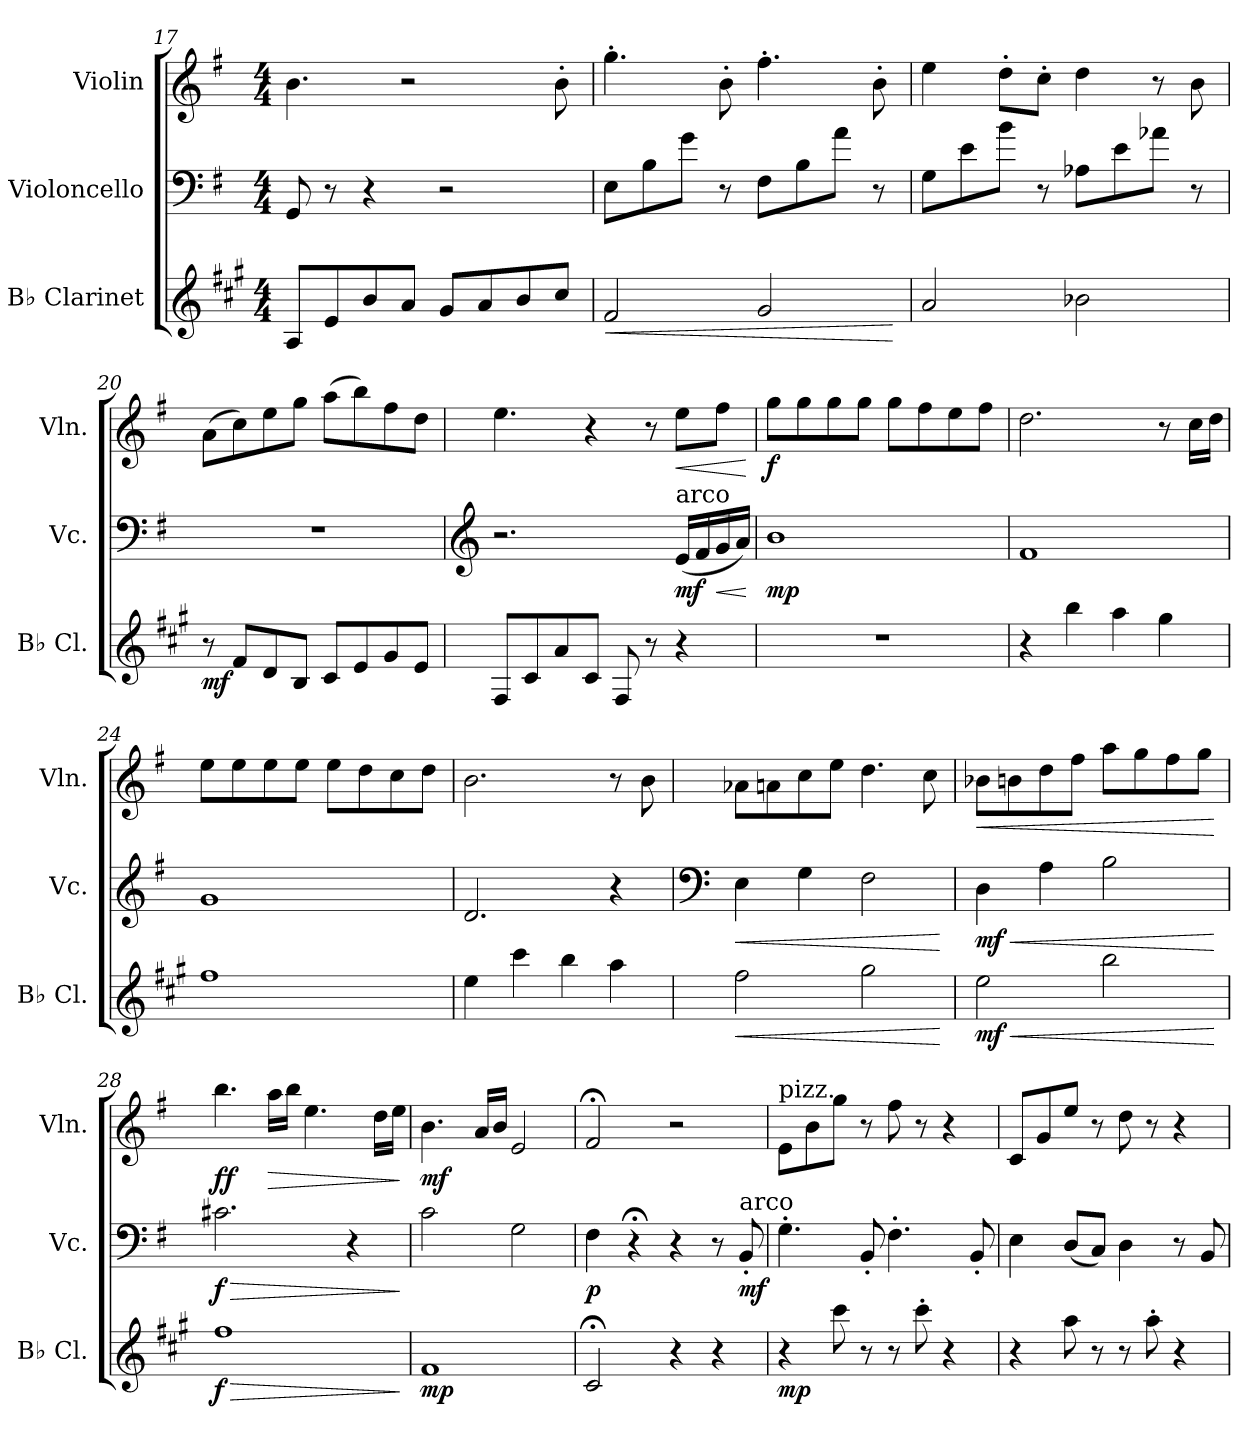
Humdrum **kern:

**kern	**dynam	**kern	**dynam	**kern	**dynam
*part3	*part3	*part2	*part2	*part1	*part1
*staff3	*staff3	*staff2	*staff2	*staff1	*staff1
*I"B♭ Clarinet	*	*I"Violoncello	*	*I"Violin	*
*I'B♭ Cl.	*	*I'Vc.	*	*I'Vln.	*
*clefG2	*	*clefF4	*	*clefG2	*
*ITrd1c2	*	*	*	*	*
*k[f#]	*	*k[f#]	*	*k[f#]	*
*M4/4	*	*M4/4	*	*M4/4	*
=17	=17	=17	=17	=17	=17
8G/L	.	8GG/	.	4.b\	.
8d/	.	8r	.	.	.
8a/	.	4r	.	.	.
8g/J	.	.	.	2r	.
8f#/L	.	2r	.	.	.
8g/	.	.	.	.	.
8a/	.	.	.	.	.
8b/J	.	.	.	8b'\	.
!!LO:LB:g=z
=18	=18	=18	=18	=18	=18
!	!LO:HP:b	!	!	!	!
2e/	<	8E\L	.	4.gg'\	.
.	.	8B\	.	.	.
.	.	8g\J	.	.	.
.	.	8r	.	8b'\	.
2f#/	.	8F#\L	.	4.ff#'\	.
.	.	8B\	.	.	.
.	.	8a\J	.	.	.
.	.	8r	.	8b'\	.
.	[	.	.	.	.
=19	=19	=19	=19	=19	=19
2g/	.	8G\L	.	4ee\	.
.	.	8e\	.	.	.
.	.	8b\J	.	8dd'\L	.
.	.	8r	.	8cc'\J	.
2a-X\	.	8A-X\L	.	4dd\	.
.	.	8e\	.	.	.
.	.	8a-X\J	.	8r	.
.	.	8r	.	8b\	.
=20	=20	=20	=20	=20	=20
!	!LO:DY:b	!	!	!	!
8r	mf	1r	.	(8a\L	.
8e/L	.	.	.	8cc\)	.
8c/	.	.	.	8ee\	.
8A/J	.	.	.	8gg\J	.
8B/L	.	.	.	(8aa\L	.
8d/	.	.	.	8bb\)	.
8f#/	.	.	.	8ff#\	.
8d/J	.	.	.	8dd\J	.
=21	=21	=21	=21	=21	=21
*	*	*clefG2	*	*	*
8E/L	.	2.r	.	4.ee\	.
8B/	.	.	.	.	.
8g/	.	.	.	.	.
8B/J	.	.	.	4r	.
8E/	.	.	.	.	.
8r	.	.	.	8r	.
!	!	!LO:TX:a:t=arco	!	!	!
!	!	!	!LO:DY:b	!	!LO:HP:b
4r	.	(16e/LL	mf	8ee\L	<
.	.	16f#/	.	.	.
!	!	!	!LO:HP:b	!	!
.	.	16g/	<	8ff#\J	.
.	.	16a/JJ)	.	.	.
.	.	.	[	.	[
!!LO:LB:g=z
=22	=22	=22	=22	=22	=22
!	!	!	!LO:DY:b	!	!LO:DY:b
1r	.	1b	mp	8gg\L	f
.	.	.	.	8gg\	.
.	.	.	.	8gg\	.
.	.	.	.	8gg\J	.
.	.	.	.	8gg\L	.
.	.	.	.	8ff#\	.
.	.	.	.	8ee\	.
.	.	.	.	8ff#\J	.
=23	=23	=23	=23	=23	=23
4r	.	1f#	.	2.dd\	.
4aa\	.	.	.	.	.
4gg\	.	.	.	.	.
4ff#\	.	.	.	8r	.
.	.	.	.	16cc\LL	.
.	.	.	.	16dd\JJ	.
=24	=24	=24	=24	=24	=24
1ee	.	1g	.	8ee\L	.
.	.	.	.	8ee\	.
.	.	.	.	8ee\	.
.	.	.	.	8ee\J	.
.	.	.	.	8ee\L	.
.	.	.	.	8dd\	.
.	.	.	.	8cc\	.
.	.	.	.	8dd\J	.
=25	=25	=25	=25	=25	=25
4dd\	.	2.d/	.	2.b\	.
4bb\	.	.	.	.	.
4aa\	.	.	.	.	.
4gg\	.	4r	.	8r	.
.	.	.	.	8b\	.
=26	=26	=26	=26	=26	=26
*	*	*clefF4	*	*	*
!	!LO:HP:b	!	!LO:HP:b	!	!
2ee\	<	4E\	<	8a-X\L	.
.	.	.	.	8an\	.
.	.	4G\	.	8cc\	.
.	.	.	.	8ee\J	.
2ff#\	.	2F#\	.	4.dd\	.
.	.	.	.	8cc\	.
.	[	.	[	.	.
!!LO:LB:g=z
=27	=27	=27	=27	=27	=27
!	!LO:HP:b	!	!LO:HP:b	!	!LO:HP:b
!	!LO:DY:n=1:b	!	!LO:DY:n=1:b	!	!
2dd\	< mf	4D\	< mf	8b-X\L	<
.	.	.	.	8bn\	.
.	.	4A\	.	8dd\	.
.	.	.	.	8ff#\J	.
2aa\	.	2B\	.	8aa\L	.
.	.	.	.	8gg\	.
.	.	.	.	8ff#\	.
.	.	.	.	8gg\J	.
.	[	.	[	.	[
=28	=28	=28	=28	=28	=28
!	!LO:HP:b	!	!LO:HP:b	!	!
!	!LO:DY:n=1:b	!	!LO:DY:n=1:b	!	!LO:DY:b
1ee	> f	2.c#X\	> f	4.bb\	ff
!	!	!	!	!	!LO:HP:b
.	.	.	.	16aa\LL	>
.	.	.	.	16bb\JJ	.
.	.	.	.	4.ee\	.
.	.	4r	.	.	.
.	.	.	.	16dd\LL	.
.	.	.	.	16ee\JJ	.
.	]	.	]	.	]
=29	=29	=29	=29	=29	=29
!	!LO:DY:b	!	!	!	!LO:DY:b
1e	mp	2c\	.	4.b\	mf
.	.	.	.	16a/LL	.
.	.	.	.	16b/JJ	.
.	.	2G\	.	2e/	.
=30	=30	=30	=30	=30	=30
!	!	!	!LO:DY:b	!	!
2B;</	.	4F#\	p	2f#;</	.
.	.	4r;<	.	.	.
4r	.	4r	.	2r	.
4r	.	8r	.	.	.
!	!	!LO:TX:a:t=arco	!	!	!
!	!	!	!LO:DY:b	!	!
.	.	8BB'/	mf	.	.
=31	=31	=31	=31	=31	=31
!	!	!	!	!LO:TX:a:t=pizz.	!
!	!LO:DY:b	!	!	!	!
4r	mp	4.G'\	.	8e\L	.
.	.	.	.	8b\	.
8bb\	.	.	.	8gg\J	.
8r	.	8BB'/	.	8r	.
8r	.	4.F#'\	.	8ff#\	.
8bb'\	.	.	.	8r	.
4r	.	.	.	4r	.
.	.	8BB'/	.	.	.
!!LO:PB:g=z
=32	=32	=32	=32	=32	=32
4r	.	4E\	.	8c/L	.
.	.	.	.	8g/	.
8gg\	.	(8D/L	.	8ee/J	.
8r	.	8C/J)	.	8r	.
8r	.	4D\	.	8dd\	.
8gg'\	.	.	.	8r	.
4r	.	8r	.	4r	.
.	.	8BB/	.	.	.
=	=	=	=	=	=
*-	*-	*-	*-	*-	*-
